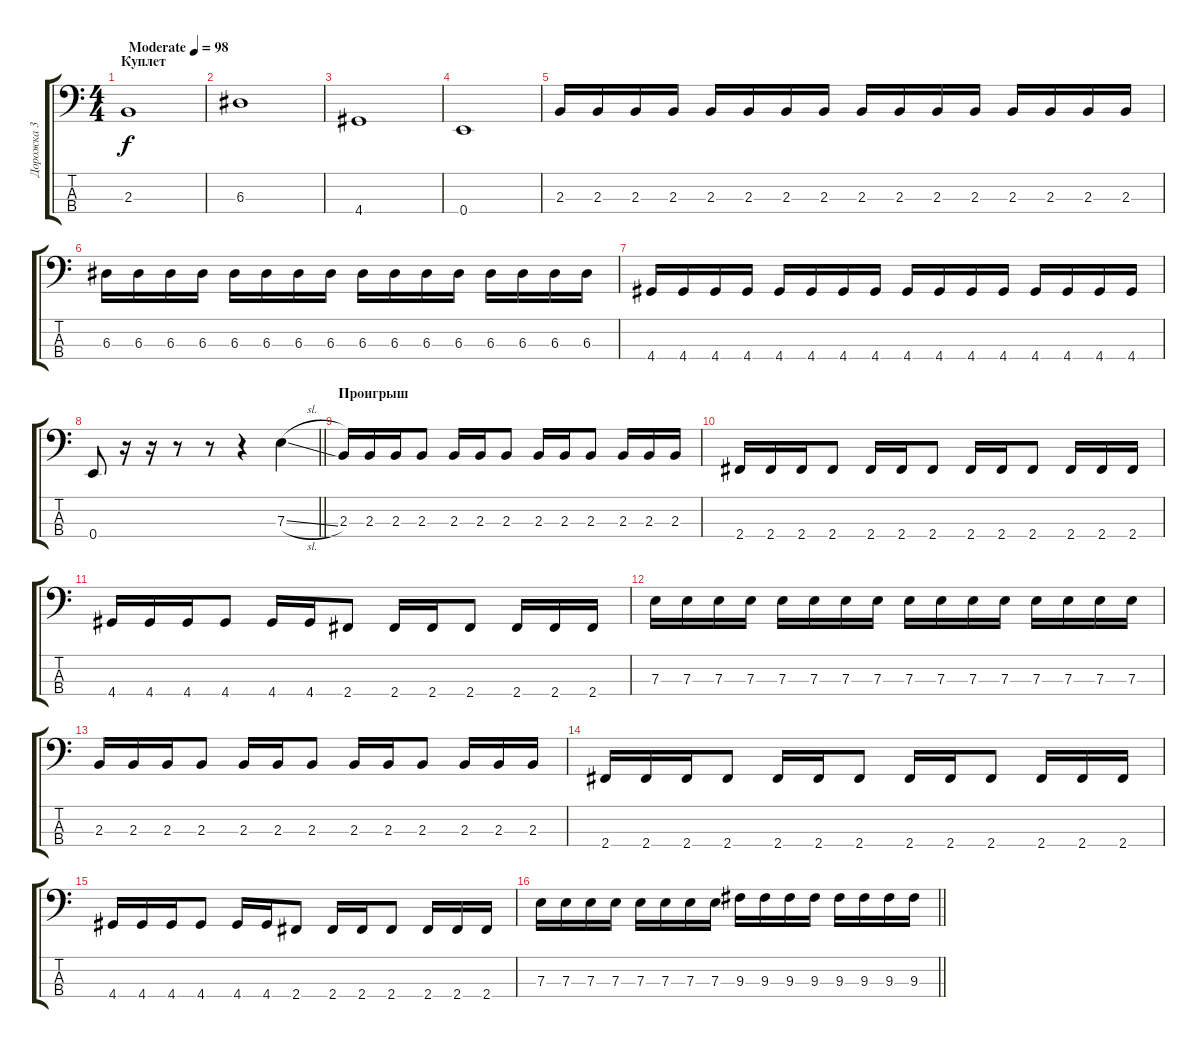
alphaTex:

\track ("Дорожка 3" "Дорожка 3") {instrument electricbasspick}
\staff {score tabs}
\tuning (G2 D2 A1 E1) {hide}
\ts (4 4)
\section ("" "Куплет")
\tempo (98 "Moderate")
\clef f4
\ks c
2.3.1{dy f instrument electricbasspick} |
6.3.1 |
4.4.1 |
0.4.1 |
2.3.16 2.3.16 2.3.16 2.3.16 2.3.16 2.3.16 2.3.16 2.3.16 2.3.16 2.3.16 2.3.16 2.3.16 2.3.16 2.3.16 2.3.16 2.3.16 |
6.3.16 6.3.16 6.3.16 6.3.16 6.3.16 6.3.16 6.3.16 6.3.16 6.3.16 6.3.16 6.3.16 6.3.16 6.3.16 6.3.16 6.3.16 6.3.16 |
4.4.16 4.4.16 4.4.16 4.4.16 4.4.16 4.4.16 4.4.16 4.4.16 4.4.16 4.4.16 4.4.16 4.4.16 4.4.16 4.4.16 4.4.16 4.4.16 |
\barLineRight lightlight
0.4.8 r.16 r.16 r.8 r.8 r.4 7.3{sl}.4 |
\section ("" "Проигрыш")
2.3.16 2.3.16 2.3.16 2.3.8 2.3.16 2.3.16 2.3.8 2.3.16 2.3.16 2.3.8 2.3.16 2.3.16 2.3.16 |
2.4.16 2.4.16 2.4.16 2.4.8 2.4.16 2.4.16 2.4.8 2.4.16 2.4.16 2.4.8 2.4.16 2.4.16 2.4.16 |
4.4.16 4.4.16 4.4.16 4.4.8 4.4.16 4.4.16 2.4.8 2.4.16 2.4.16 2.4.8 2.4.16 2.4.16 2.4.16 |
7.3.16 7.3.16 7.3.16 7.3.16 7.3.16 7.3.16 7.3.16 7.3.16 7.3.16 7.3.16 7.3.16 7.3.16 7.3.16 7.3.16 7.3.16 7.3.16 |
2.3.16 2.3.16 2.3.16 2.3.8 2.3.16 2.3.16 2.3.8 2.3.16 2.3.16 2.3.8 2.3.16 2.3.16 2.3.16 |
2.4.16 2.4.16 2.4.16 2.4.8 2.4.16 2.4.16 2.4.8 2.4.16 2.4.16 2.4.8 2.4.16 2.4.16 2.4.16 |
4.4.16 4.4.16 4.4.16 4.4.8 4.4.16 4.4.16 2.4.8 2.4.16 2.4.16 2.4.8 2.4.16 2.4.16 2.4.16 |
\barLineRight lightlight
7.3.16 7.3.16 7.3.16 7.3.16 7.3.16 7.3.16 7.3.16 7.3.16 9.3.16 9.3.16 9.3.16 9.3.16 9.3.16 9.3.16 9.3.16 9.3.16
